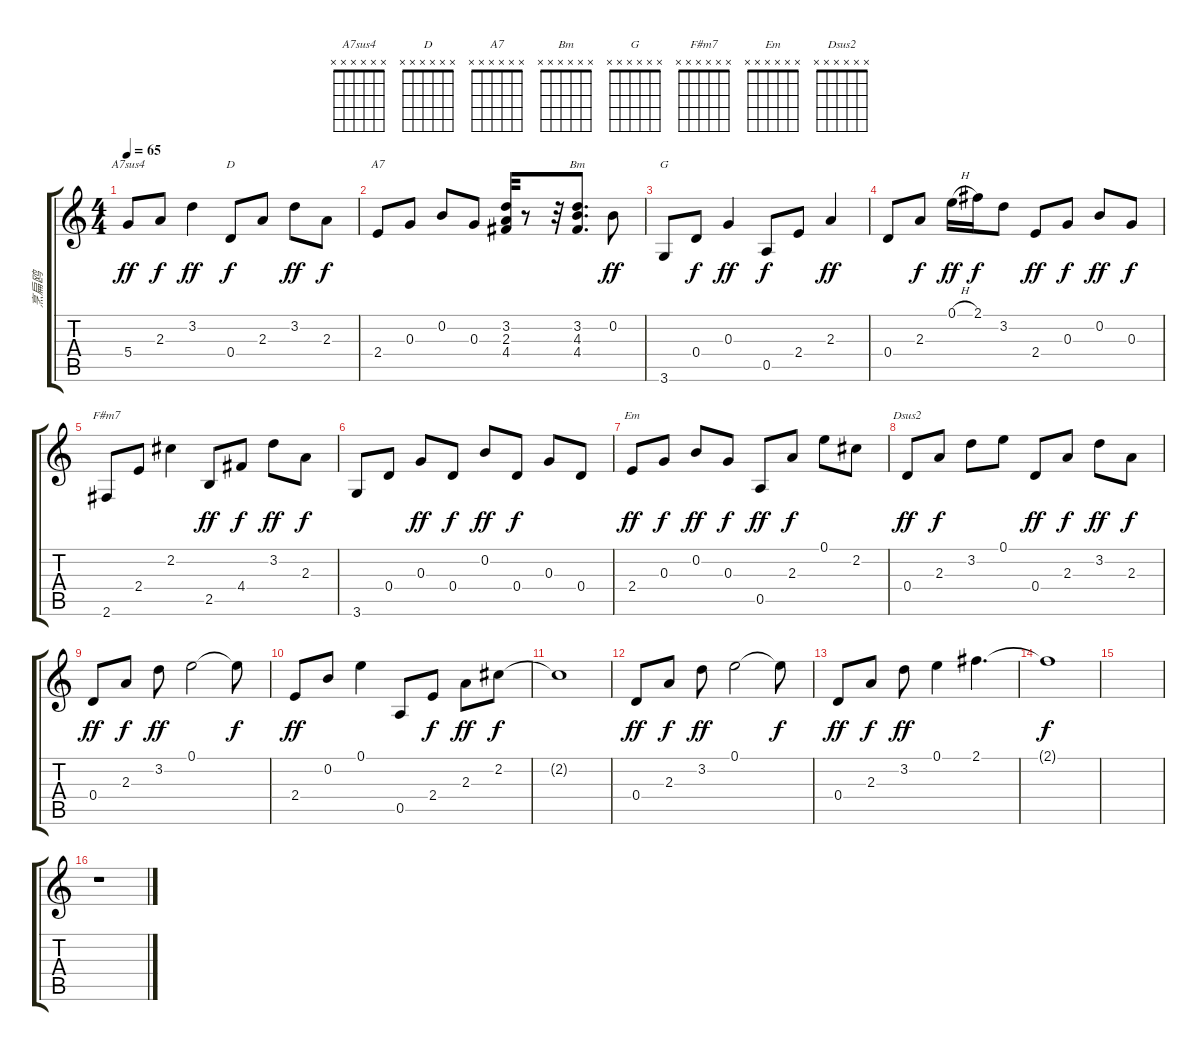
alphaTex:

\track ("烹扁鸥" "烹扁鸥") {instrument acousticguitarsteel}
\staff {score tabs}
\tuning (E4 B3 G3 D3 A2 E2) {hide}
\chord ("A7sus4" x x x x x x)
\chord ("D" x x x x x x)
\chord ("A7" x x x x x x)
\chord ("Bm" x x x x x x)
\chord ("G" x x x x x x)
\chord ("F#m7" x x x x x x)
\chord ("Em" x x x x x x)
\chord ("Dsus2" x x x x x x)
\ts (4 4)
\tempo 65
\clef g2
\ks c
5.4.8{ch "A7sus4" dy ff} 2.3.8{dy f} 3.2.4{dy ff} 0.4.8{ch "D" dy f} 2.3.8 3.2.8{dy ff} 2.3.8{dy f} |
2.4.8{ch "A7"} 0.3.8 0.2.8 0.3.8 (3.2 2.3 4.4).32 r.8 r.32 (3.2 4.3 4.4).8{d ch "Bm"} 0.2.8{dy ff} |
3.6.8{ch "G"} 0.4.8{dy f} 0.3.4{dy ff} 0.5.8{dy f} 2.4.8 2.3.4{dy ff} |
0.4.8 2.3.8{dy f} 0.1{h}.16{dy ff} 2.1.16{dy f} 3.2.8 2.4.8{dy ff} 0.3.8{dy f} 0.2.8{dy ff} 0.3.8{dy f} |
2.6.8{ch "F#m7"} 2.4.8 2.2.4 2.5.8{dy ff} 4.4.8{dy f} 3.2.8{dy ff} 2.3.8{dy f} |
3.6.8 0.4.8 0.3.8{dy ff} 0.4.8{dy f} 0.2.8{dy ff} 0.4.8{dy f} 0.3.8 0.4.8 |
2.4.8{ch "Em" dy ff} 0.3.8{dy f} 0.2.8{dy ff} 0.3.8{dy f} 0.5.8{dy ff} 2.3.8{dy f} 0.1.8 2.2.8 |
0.4.8{ch "Dsus2" dy ff} 2.3.8{dy f} 3.2.8 0.1.8 0.4.8{dy ff} 2.3.8{dy f} 3.2.8{dy ff} 2.3.8{dy f} |
0.4.8{dy ff} 2.3.8{dy f} 3.2.8{dy ff} 0.1.2 0.1{t}.8{dy f} |
2.4.8{dy ff} 0.2.8 0.1.4 0.5.8 2.4.8{dy f} 2.3.8{dy ff} 2.2.8{dy f} |
2.2{t}.1 |
0.4.8{dy ff} 2.3.8{dy f} 3.2.8{dy ff} 0.1.2 0.1{t}.8{dy f} |
0.4.8{dy ff} 2.3.8{dy f} 3.2.8{dy ff} 0.1.4 2.1.4{d} |
2.1{t}.1{dy f} |
|
r.1
